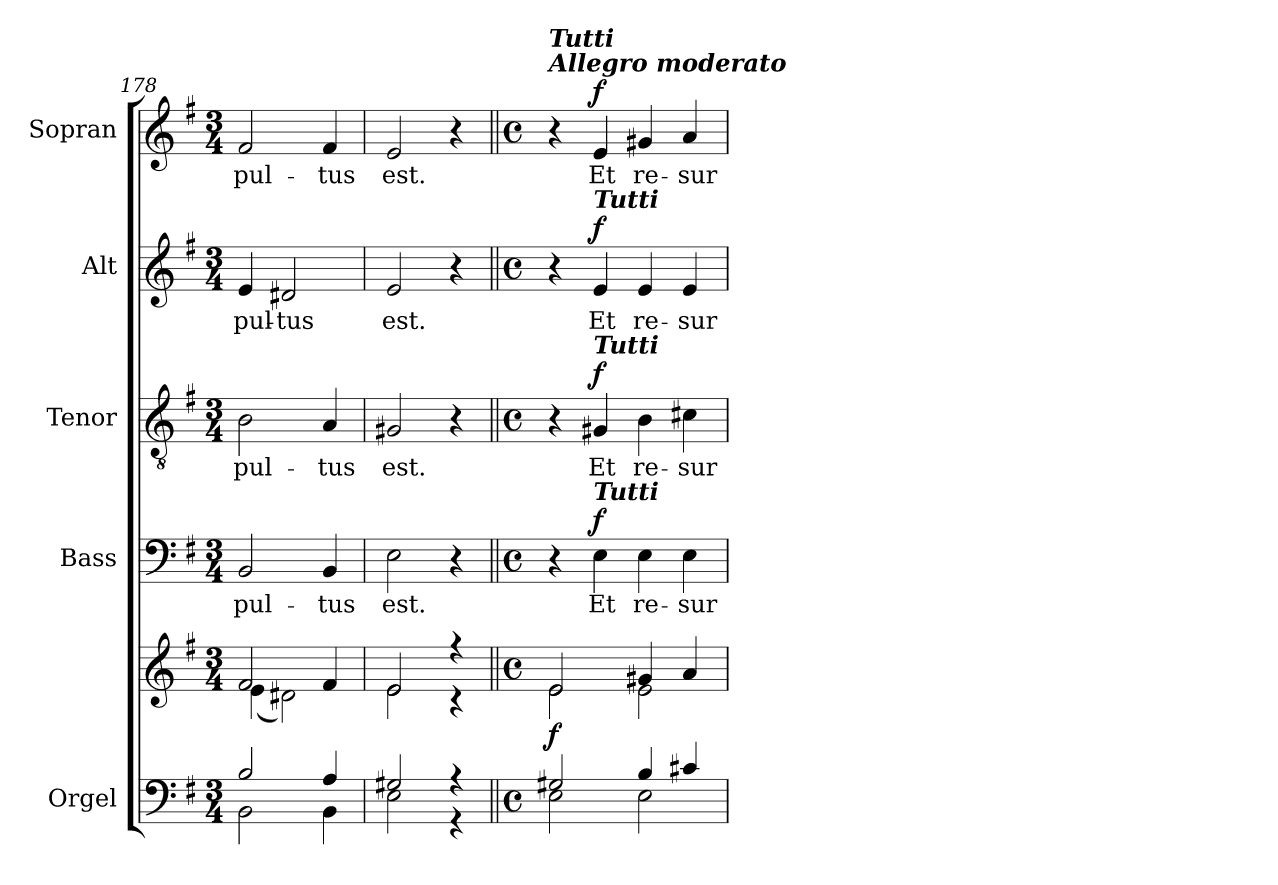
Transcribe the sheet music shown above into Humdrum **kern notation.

**kern	**kern	**dynam	**kern	**text	**dynam	**kern	**text	**dynam	**kern	**text	**dynam	**kern	**text	**dynam
*part5	*part5	*part5	*part4	*part4	*part4	*part3	*part3	*part3	*part2	*part2	*part2	*part1	*part1	*part1
*staff6	*staff5	*staff5/6	*staff4	*staff4	*staff4	*staff3	*staff3	*staff3	*staff2	*staff2	*staff2	*staff1	*staff1	*staff1
*I"Orgel	*	*	*I"Bass	*	*	*I"Tenor	*	*	*I"Alt	*	*	*I"Sopran	*	*
*I'Org.	*	*	*I'B.	*	*	*I'T.	*	*	*I'A.	*	*	*I'S.	*	*
*clefF4	*clefG2	*	*clefF4	*	*	*clefGv2	*	*	*clefG2	*	*	*clefG2	*	*
*k[f#]	*k[f#]	*	*k[f#]	*	*	*k[f#]	*	*	*k[f#]	*	*	*k[f#]	*	*
*G:	*G:	*	*G:	*	*	*G:	*	*	*G:	*	*	*G:	*	*
*M3/4	*M3/4	*	*M3/4	*	*	*M3/4	*	*	*M3/4	*	*	*M3/4	*	*
=178	=178	=178	=178	=178	=178	=178	=178	=178	=178	=178	=178	=178	=178	=178
*^	*^	*	*	*	*	*	*	*	*	*	*	*	*	*
2B/	2BB\	2f#/	(4e\	.	2BB/	-pul-	.	2B\	-pul-	.	4e/	-pul-	.	2f#/	-pul-	.
.	.	.	2d#X\)	.	.	.	.	.	.	.	2d#X/	-tus	.	.	.	.
4A/	4BB\	4f#/	.	.	4BB/	-tus	.	4A/	-tus	.	.	.	.	4f#/	-tus	.
=179	=179	=179	=179	=179	=179	=179	=179	=179	=179	=179	=179	=179	=179	=179	=179	=179
2G#X/	2E\	2e/	2e\	.	2E\	est.	.	2G#X/	est.	.	2e/	est.	.	2e/	est.	.
4r	4r	4r	4r	.	4r	.	.	4r	.	.	4r	.	.	4r	.	.
!!LO:PB:g=z
=180||	=180||	=180||	=180||	=180||	=180||	=180||	=180||	=180||	=180||	=180||	=180||	=180||	=180||	=180||	=180||	=180||
*M4/4	*	*M4/4	*	*	*M4/4	*	*	*M4/4	*	*	*M4/4	*	*	*M4/4	*	*
*met(c)	*	*met(c)	*	*	*met(c)	*	*	*met(c)	*	*	*met(c)	*	*	*met(c)	*	*
!	!	!	!	!	!	!	!	!	!	!	!	!	!	!LO:TX:a:Bi:t=Allegro moderato	!	!
!	!	!	!	!	!	!	!	!	!	!	!	!	!	!LO:TX:a:Bi:t=Tutti	!	!
!	!	!	!	!LO:DY:b	!	!	!	!	!	!	!	!	!	!	!	!
2G#X/	2E\	2e/	2e\	f	4r	.	.	4r	.	.	4r	.	.	4r	.	.
!	!	!	!	!	!	!	!	!	!	!	!LO:TX:a:Bi:t=Tutti	!	!	!	!	!
!	!	!	!	!	!	!	!	!LO:TX:a:Bi:t=Tutti	!	!	!	!	!	!	!	!
!	!	!	!	!	!LO:TX:a:Bi:t=Tutti	!	!	!	!	!	!	!	!	!	!	!
!	!	!	!	!	!	!	!LO:DY:a	!	!	!LO:DY:a	!	!	!LO:DY:a	!	!	!LO:DY:a
.	.	.	.	.	4E\	Et	f	4G#X/	Et	f	4e/	Et	f	4e/	Et	f
4B/	2E\	4g#X/	2e\	.	4E\	re-	.	4B\	re-	.	4e/	re-	.	4g#X/	re-	.
4c#X/	.	4a/	.	.	4E\	-sur-	.	4c#X\	-sur-	.	4e/	-sur-	.	4a/	-sur-	.
*v	*v	*	*	*	*	*	*	*	*	*	*	*	*	*	*	*
*	*v	*v	*	*	*	*	*	*	*	*	*	*	*	*	*
=	=	=	=	=	=	=	=	=	=	=	=	=	=	=
*-	*-	*-	*-	*-	*-	*-	*-	*-	*-	*-	*-	*-	*-	*-
